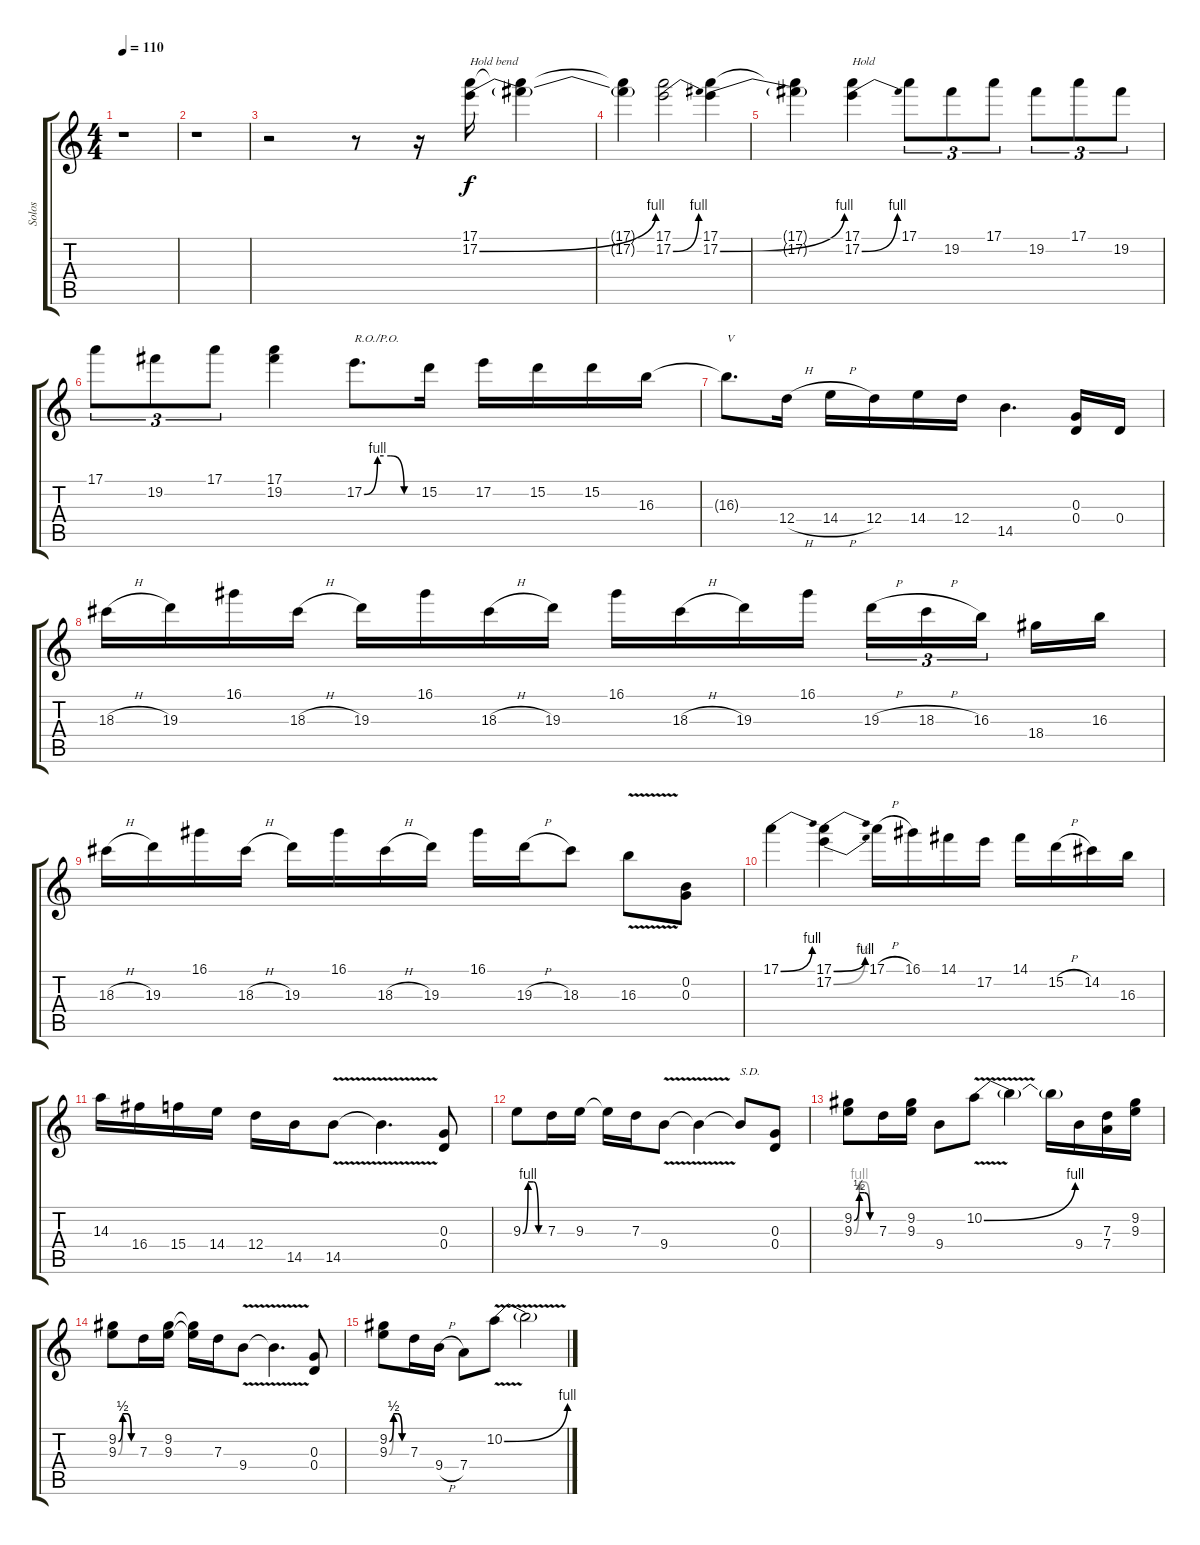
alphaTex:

\track ("Solos" "Solos") {instrument distortionguitar}
\staff {score tabs}
\tuning (E4 B3 G3 D3 A2 E2) {hide}
\ts (4 4)
\tempo 110
\clef g2
\ks c
r.1{dy f} |
r.1 |
r.2 r.8 r.16 (17.1 17.2{be (bend 0 0 60 4)}).16{txt "Hold bend"} (17.1{t} 17.2{t}).4 |
(17.1{t} 17.2{t}).4 (17.1 17.2{be (bend 0 0 60 4)}).2 (17.1 17.2{be (bend 0 0 60 4)}).4 |
(17.1{t} 17.2{t}).4 (17.1 17.2{be (bend 0 0 60 4)}).4{txt "Hold"} 17.1.8{tu (3 2)} 19.2.8{tu (3 2)} 17.1.8{tu (3 2)} 19.2.8{tu (3 2)} 17.1.8{tu (3 2)} 19.2.8{tu (3 2)} |
17.1.8{tu (3 2)} 19.2.8{tu (3 2)} 17.1.8{tu (3 2)} (17.1 19.2).4 17.2{be (custom 0 0 15 4 30 4 45 0 60 0)}.8{d txt "R.O./P.O."} 15.2.16 17.2.16 15.2.16 15.2.16 16.3.16 |
16.3{t}.8{d txt "V"} 12.4{h}.16 14.4{h}.16 12.4.16 14.4.16 12.4.16 14.5.4{d} (0.3 0.4).16 0.4.16 |
18.3{h}.16 19.3.16 16.1.16 18.3{h}.16 19.3.16 16.1.16 18.3{h}.16 19.3.16 16.1.16 18.3{h}.16 19.3.16 16.1.16 19.3{h}.16{tu (3 2)} 18.3{h}.16{tu (3 2)} 16.3.16{tu (3 2)} 18.4.16 16.3.16 |
18.3{h}.16 19.3.16 16.1.16 18.3{h}.16 19.3.16 16.1.16 18.3{h}.16 19.3.16 16.1.16 19.3{h}.16 18.3.8 16.3{v}.8 (0.2 0.3).8 |
17.1{be (bend 0 0 60 4)}.4 (17.1{be (bend 0 0 60 4)} 17.2{be (bend 0 0 60 2)}).4 17.1{h}.16 16.1.16 14.1.16 17.2.16 14.1.16 15.2{h}.16 14.2.16 16.3.16 |
14.3.16 16.4.16 15.4.16 14.4.16 12.4.16 14.5.16 14.5{v}.8 14.5{t}.4{d} (0.3 0.4).8 |
9.3{be (custom 0 0 15 4 30 4 45 0 60 0)}.8 7.3.16 9.3.16 9.3{t}.16 7.3.16 9.4{v}.8 9.4{t}.4 9.4{t}.8{txt "S.D."} (0.3 0.4).8 |
(9.2{be (custom 0 0 15 2 30 2 45 0 60 0)} 9.3{be (custom 0 0 15 4 30 4 45 0 60 0)}).8 7.3.16 (9.2 9.3).16 9.4.8 10.2{be (bend 0 0 60 4) v}.8 10.2{t}.4 10.2{t}.16 9.4.16 (7.3 7.4).16 (9.2 9.3).16 |
(9.2{be (custom 0 0 15 2 30 2 45 0 60 0)} 9.3{be (custom 0 0 15 2 30 2 45 0 60 0)}).8 7.3.16 (9.2 9.3).16 (9.2{t} 9.3{t}).16 7.3.16 9.4{v}.8 9.4{t}.4{d} (0.3 0.4).8 |
(9.2{be (custom 0 0 15 2 30 2 45 0 60 0)} 9.3{be (custom 0 0 15 2 30 2 45 0 60 0)}).8 7.3.16 9.4{h}.16 7.4.8 10.2{be (bend 0 0 60 4) v}.8 10.2{t}.2
